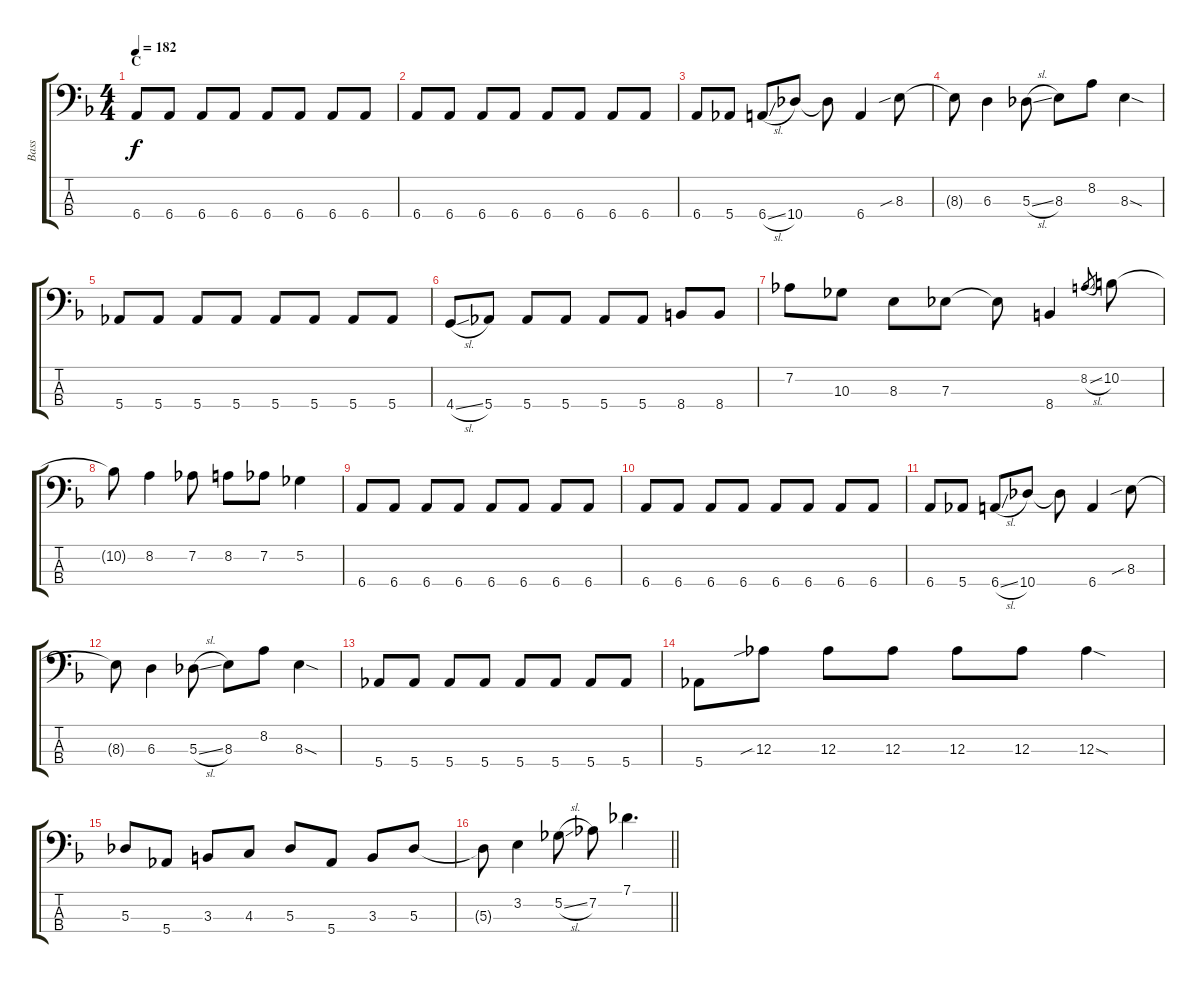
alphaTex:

\track ("Bass" "Bass") {instrument electricbasspick}
\staff {score tabs}
\tuning (Gb2 Db2 Ab1 Eb1) {hide}
\ts (4 4)
\section ("" "C")
\tempo 182
\clef f4
\ks f
6.4{t}.8{dy f} 6.4.8 6.4.8 6.4.8 6.4.8 6.4.8 6.4.8 6.4.8 |
6.4.8 6.4.8 6.4.8 6.4.8 6.4.8 6.4.8 6.4.8 6.4.8 |
6.4.8 5.4.8 6.4{sl}.8 10.4.8 10.4{t}.8 6.4.4 8.3{sib}.8 |
8.3{t}.8 6.3.4 5.3{sl}.8 8.3.8 8.2.8 8.3{sod}.4 |
5.4.8 5.4.8 5.4.8 5.4.8 5.4.8 5.4.8 5.4.8 5.4.8 |
4.4{sl}.8 5.4.8 5.4.8 5.4.8 5.4.8 5.4.8 8.4.8 8.4.8 |
7.2.8 10.3.8 8.3.8 7.3.8 7.3{t}.8 8.4.4 8.2{sl}.8{gr} 10.2.8 |
10.2{t}.8 8.2.4 7.2.8 8.2.8 7.2.8 5.2.4 |
6.4.8 6.4.8 6.4.8 6.4.8 6.4.8 6.4.8 6.4.8 6.4.8 |
6.4.8 6.4.8 6.4.8 6.4.8 6.4.8 6.4.8 6.4.8 6.4.8 |
6.4.8 5.4.8 6.4{sl}.8 10.4.8 10.4{t}.8 6.4.4 8.3{sib}.8 |
8.3{t}.8 6.3.4 5.3{sl}.8 8.3.8 8.2.8 8.3{sod}.4 |
5.4.8 5.4.8 5.4.8 5.4.8 5.4.8 5.4.8 5.4.8 5.4.8 |
5.4.8 12.3{sib}.8 12.3.8 12.3.8 12.3.8 12.3.8 12.3{sod}.4 |
5.3.8 5.4.8 3.3.8 4.3.8 5.3.8 5.4.8 3.3.8 5.3.8 |
\barLineRight lightlight
5.3{t}.8 3.2.4 5.2{sl}.8 7.2.8 7.1.4{d}
